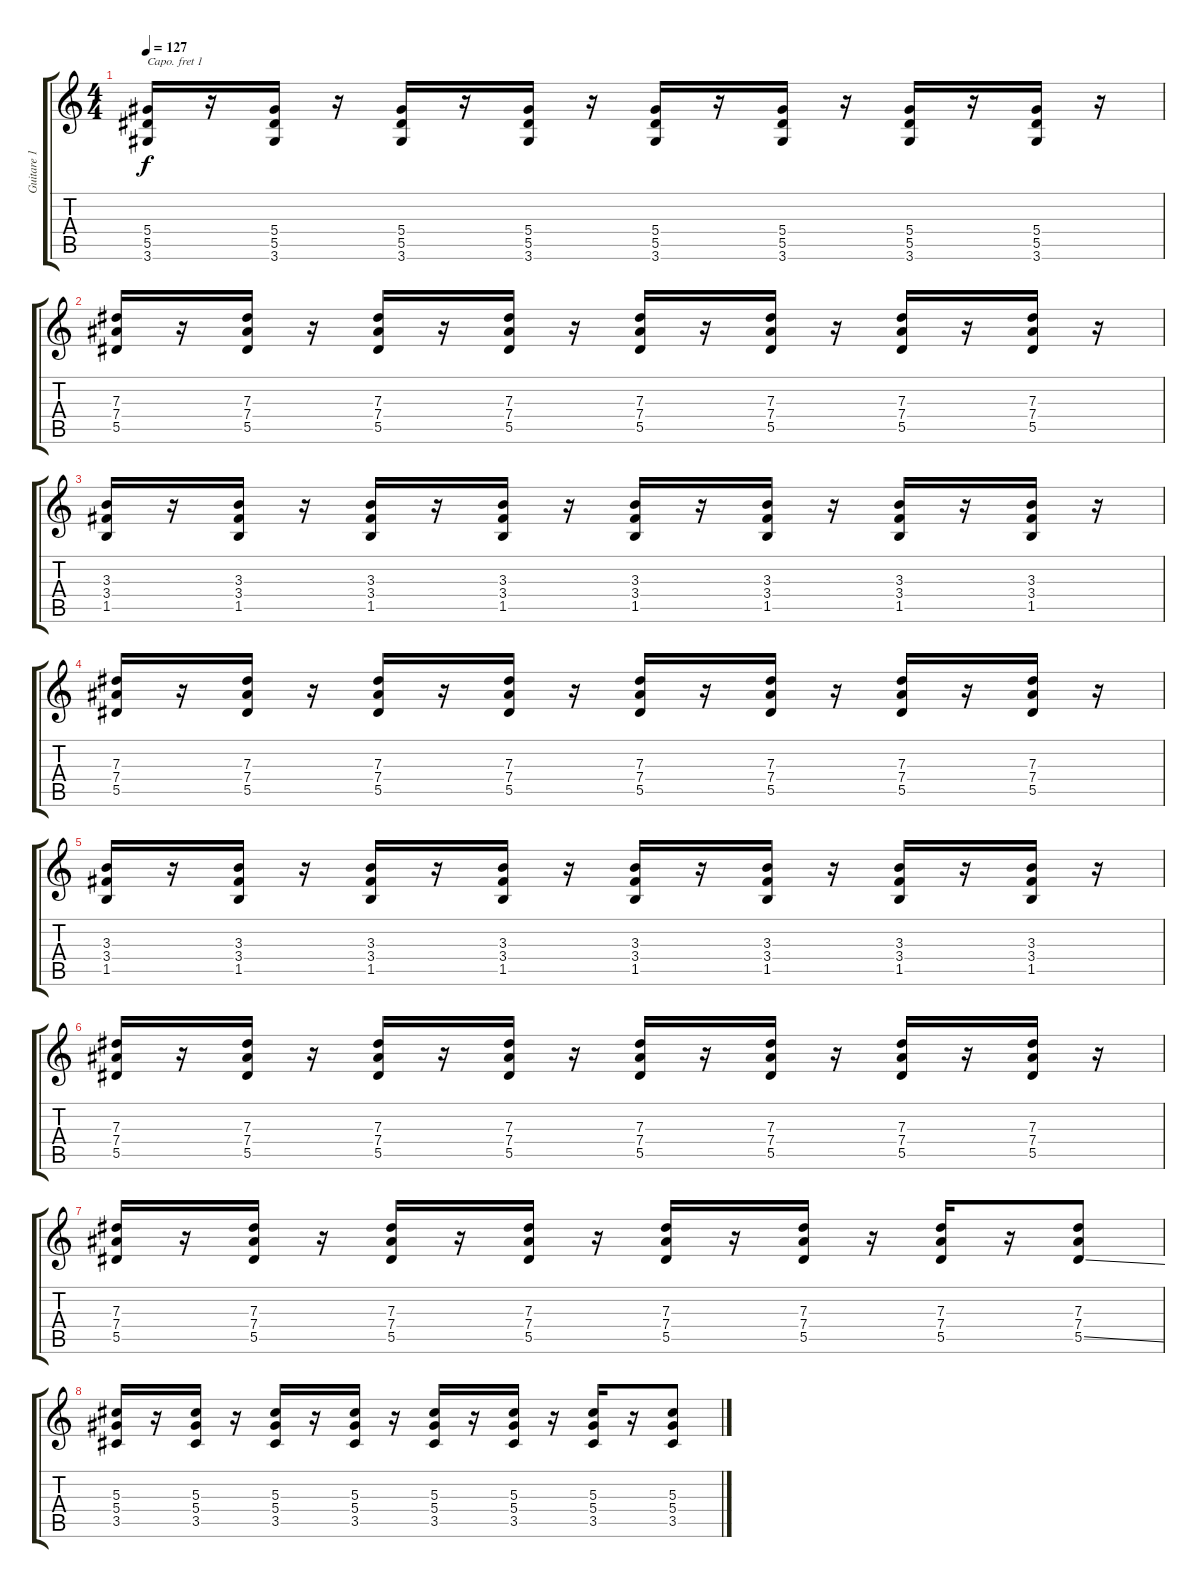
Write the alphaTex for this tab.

\track ("Guitare 1" "Guitare 1") {instrument distortionguitar}
\staff {score tabs}
\capo 1
\tuning (E4 B3 G3 D3 A2 E2) {hide}
\ts (4 4)
\tempo 127
\clef g2
\ks c
(5.4 5.5 3.6).16{dy f} r.16 (5.4 5.5 3.6).16 r.16 (5.4 5.5 3.6).16 r.16 (5.4 5.5 3.6).16 r.16 (5.4 5.5 3.6).16 r.16 (5.4 5.5 3.6).16 r.16 (5.4 5.5 3.6).16 r.16 (5.4 5.5 3.6).16 r.16 |
(7.3 7.4 5.5).16 r.16 (7.3 7.4 5.5).16 r.16 (7.3 7.4 5.5).16 r.16 (7.3 7.4 5.5).16 r.16 (7.3 7.4 5.5).16 r.16 (7.3 7.4 5.5).16 r.16 (7.3 7.4 5.5).16 r.16 (7.3 7.4 5.5).16 r.16 |
(3.3 3.4 1.5).16 r.16 (3.3 3.4 1.5).16 r.16 (3.3 3.4 1.5).16 r.16 (3.3 3.4 1.5).16 r.16 (3.3 3.4 1.5).16 r.16 (3.3 3.4 1.5).16 r.16 (3.3 3.4 1.5).16 r.16 (3.3 3.4 1.5).16 r.16 |
(7.3 7.4 5.5).16 r.16 (7.3 7.4 5.5).16 r.16 (7.3 7.4 5.5).16 r.16 (7.3 7.4 5.5).16 r.16 (7.3 7.4 5.5).16 r.16 (7.3 7.4 5.5).16 r.16 (7.3 7.4 5.5).16 r.16 (7.3 7.4 5.5).16 r.16 |
(3.3 3.4 1.5).16 r.16 (3.3 3.4 1.5).16 r.16 (3.3 3.4 1.5).16 r.16 (3.3 3.4 1.5).16 r.16 (3.3 3.4 1.5).16 r.16 (3.3 3.4 1.5).16 r.16 (3.3 3.4 1.5).16 r.16 (3.3 3.4 1.5).16 r.16 |
(7.3 7.4 5.5).16 r.16 (7.3 7.4 5.5).16 r.16 (7.3 7.4 5.5).16 r.16 (7.3 7.4 5.5).16 r.16 (7.3 7.4 5.5).16 r.16 (7.3 7.4 5.5).16 r.16 (7.3 7.4 5.5).16 r.16 (7.3 7.4 5.5).16 r.16 |
(7.3 7.4 5.5).16 r.16 (7.3 7.4 5.5).16 r.16 (7.3 7.4 5.5).16 r.16 (7.3 7.4 5.5).16 r.16 (7.3 7.4 5.5).16 r.16 (7.3 7.4 5.5).16 r.16 (7.3 7.4 5.5).16 r.16 (7.3 7.4 5.5{ss}).8 |
(5.3 5.4 3.5).16 r.16 (5.3 5.4 3.5).16 r.16 (5.3 5.4 3.5).16 r.16 (5.3 5.4 3.5).16 r.16 (5.3 5.4 3.5).16 r.16 (5.3 5.4 3.5).16 r.16 (5.3 5.4 3.5).16 r.16 (5.3 5.4 3.5{ss}).8
